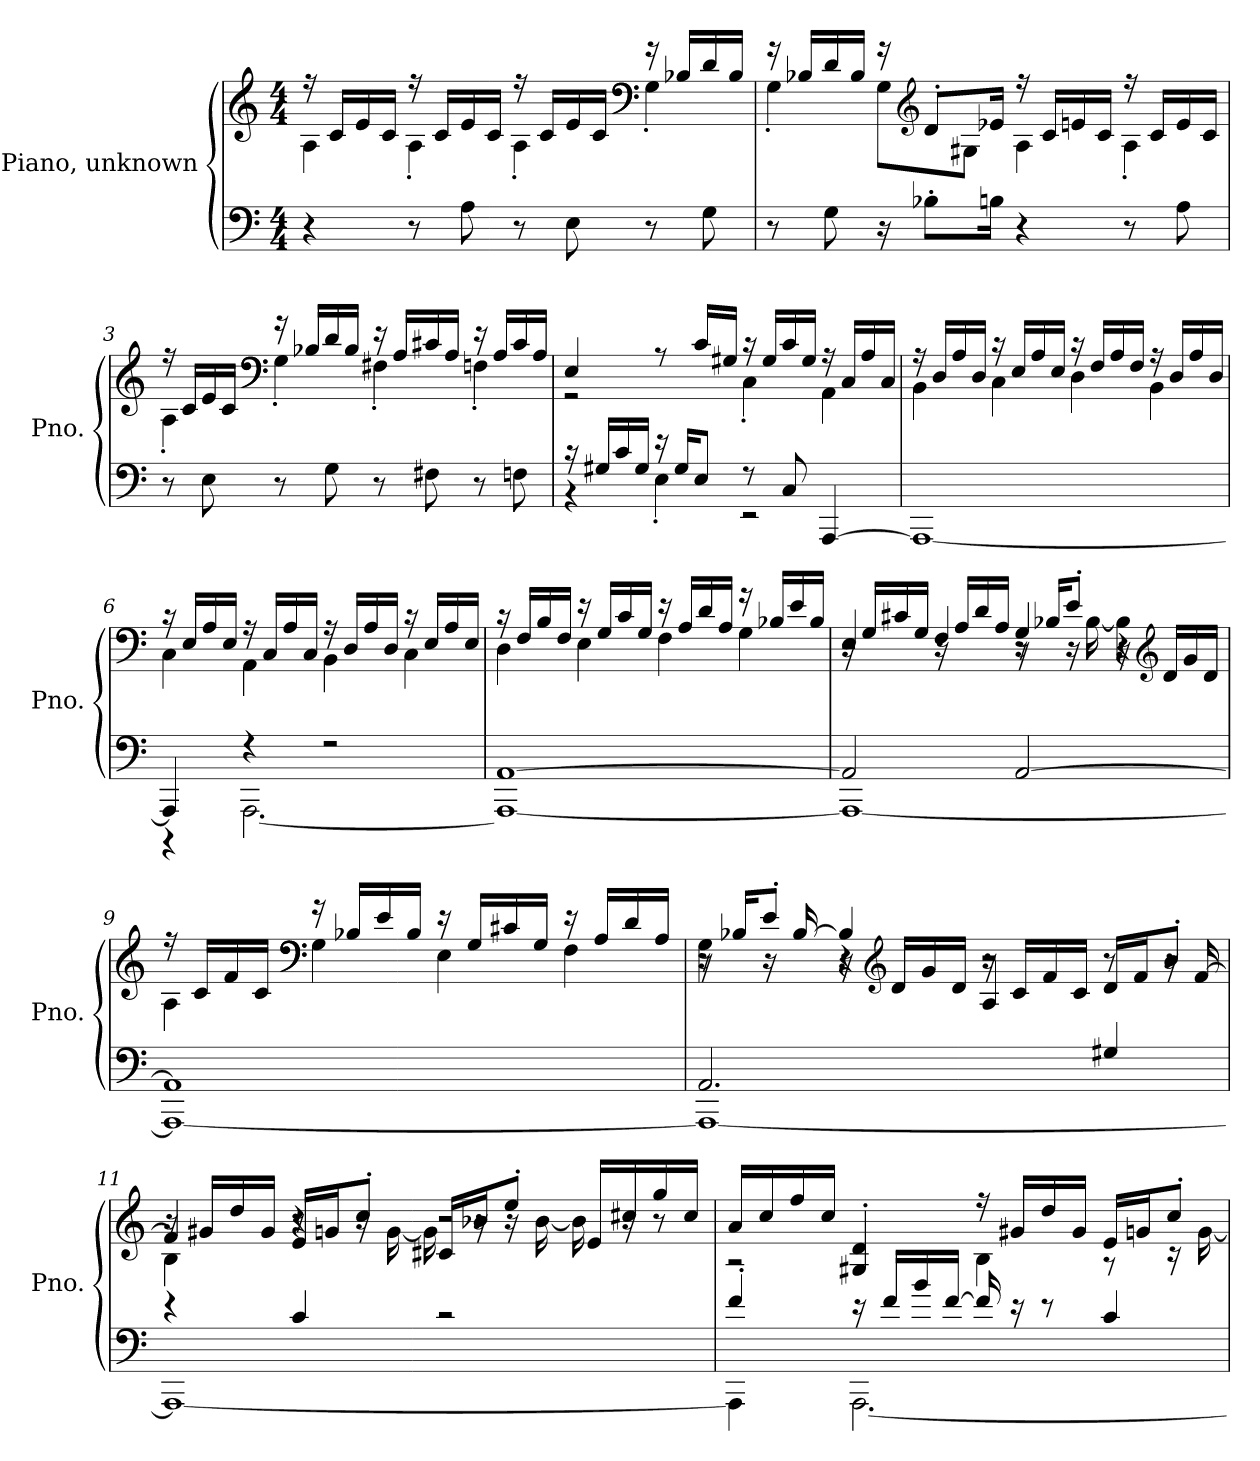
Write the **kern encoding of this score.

**kern	**kern
*part1	*part1
*staff2	*staff1
*I"Piano, unknown	*
*I'Pno.	*
*clefF4	*clefG2
*k[]	*k[]
*M4/4	*M4/4
*MM120	*MM120
=1	=1
*	*^
4r	16r	4A\
.	16c/LL	.
.	16e/	.
.	16c/JJ	.
8r	16r	4A'\
.	16c/LL	.
8A\	16e/	.
.	16c/JJ	.
8r	16r	4A'\
.	16c/LL	.
8E\	16e/	.
.	16c/JJ	.
*	*clefF4	*
8r	16r	4G'\
.	16B-X/LL	.
8G\	16d/	.
.	16B-/JJ	.
=2	=2	=2
8r	16r	4G'\
.	16B-X/LL	.
8G\	16d/	.
.	16B-/JJ	.
16r	16r	8G\L
*	*clefG2	*
8B-X'\L	8d'/L	.
.	.	8G#X\J
16Bn\Jk	16e-X/Jk	.
4r	16r	4A\
.	16c/LL	.
.	16en/	.
.	16c/JJ	.
8r	16r	4A'\
.	16c/LL	.
8A\	16e/	.
.	16c/JJ	.
!!LO:LB:g=z	!!
=3	=3	=3
8r	16r	4A'\
.	16c/LL	.
8E\	16e/	.
.	16c/JJ	.
*	*clefF4	*
8r	16r	4G'\
.	16B-X/LL	.
8G\	16d/	.
.	16B-/JJ	.
8r	16r	4F#X'\
.	16A/LL	.
8F#X\	16c#X/	.
.	16A/JJ	.
8r	16r	4Fn'\
.	16A/LL	.
8Fn\	16c#/	.
.	16A/JJ	.
=4	=4	=4
*^	*	*
16r	4r	4E/	2r
16G#X/LL	.	.	.
16c/	.	.	.
16G#/JJ	.	.	.
16r	4E'\	8r	.
16G#/KL	.	.	.
8E/J	.	16c/LL	.
.	.	16G#X/JJ	.
8r	2r	16r	4C'\
.	.	16G#/LL	.
8C/	.	16c/	.
.	.	16G#/JJ	.
[4AAA/	.	16r	4AA\
.	.	16C/LL	.
.	.	16A/	.
.	.	16C/JJ	.
*v	*v	*	*
!!LO:LB:g=z	!!
=5	=5	=5
1AAA_	16r	4BB\
.	16D/LL	.
.	16A/	.
.	16D/JJ	.
.	16r	4C\
.	16E/LL	.
.	16A/	.
.	16E/JJ	.
.	16r	4D\
.	16F/LL	.
.	16A/	.
.	16F/JJ	.
.	16r	4BB\
.	16D/LL	.
.	16A/	.
.	16D/JJ	.
=6	=6	=6
*^	*	*
4AAA/]	4r	16r	4C\
.	.	16E/LL	.
.	.	16A/	.
.	.	16E/JJ	.
4r	[2.AAA\	16r	4AA\
.	.	16C/LL	.
.	.	16A/	.
.	.	16C/JJ	.
2r	.	16r	4BB\
.	.	16D/LL	.
.	.	16A/	.
.	.	16D/JJ	.
.	.	16r	4C\
.	.	16E/LL	.
.	.	16A/	.
.	.	16E/JJ	.
!!LO:LB:g=z	!!
=7	=7	=7	=7
[1AA	1AAA_	16r	4D\
.	.	16F/LL	.
.	.	16B/	.
.	.	16F/JJ	.
.	.	16r	4E\
.	.	16G/LL	.
.	.	16c/	.
.	.	16G/JJ	.
.	.	16r	4F\
.	.	16A/LL	.
.	.	16d/	.
.	.	16A/JJ	.
.	.	16r	4G\
.	.	16B-X/LL	.
.	.	16e/	.
.	.	16B-/JJ	.
=8	=8	=8	=8
*	*	*	*^
2AA/]	1AAA_	16r	2r	4E/
.	.	16G/LL	.	.
.	.	16c#X/	.	.
.	.	16G/JJ	.	.
.	.	16r	.	4F/
.	.	16A/LL	.	.
.	.	16d/	.	.
.	.	16A/JJ	.	.
[2AA/	.	16r	8r	4G/
.	.	16B-X/KL	.	.
.	.	8e'/J	16r	.
.	.	.	[16B-\	.
.	.	16r	4B-\]	4r
*	*	*clefG2	*	*
.	.	16d/LL	.	.
.	.	16g/	.	.
.	.	16d/JJ	.	.
*	*	*	*v	*v
!!LO:LB:g=z
=9	=9	=9	=9
1AA]	1AAA_	16r	4A\
.	.	16c/LL	.
.	.	16f/	.
.	.	16c/JJ	.
*	*	*clefF4	*
.	.	16r	4G\
.	.	16B-X/LL	.
.	.	16e/	.
.	.	16B-/JJ	.
.	.	16r	4E\
.	.	16G/LL	.
.	.	16c#X/	.
.	.	16G/JJ	.
.	.	16r	4F\
.	.	16A/LL	.
.	.	16d/	.
.	.	16A/JJ	.
=10	=10	=10	=10
*	*	*	*^
2.AA/	1AAA_	16r	4G\	8r
.	.	16B-X/KL	.	.
.	.	8e'/J	.	16r
.	.	.	.	[16B-/
.	.	16r	4r	4B-/]
*	*	*clefG2	*	*
.	.	16d/LL	.	.
.	.	16g/	.	.
.	.	16d/JJ	.	.
.	.	16r	2r	4A/
.	.	16c/LL	.	.
.	.	16f/	.	.
.	.	16c/JJ	.	.
4G#X/	.	16d/LL	.	8r
.	.	16f/J	.	.
.	.	8b'/J	.	16r
.	.	.	.	[16f/
!!LO:LB:g=z	!!	!!
=11	=11	=11	=11	=11
4r	1AAA_	16r	4B\	4f/]
.	.	16g#X/LL	.	.
.	.	16dd/	.	.
.	.	16g#/JJ	.	.
4c/	.	16e/LL	8r	4r
.	.	16gn/J	.	.
.	.	8cc'/J	16r	.
.	.	.	[16g\	.
2r	.	16c#X/LL	16g\]	2r
.	.	16b-X/J	16r	.
.	.	8ee'/J	16r	.
.	.	.	[16b-\	.
.	.	16e/LL	16b-\]	.
.	.	16cc#X/	16r	.
.	.	16gg/	8r	.
.	.	16cc#/JJ	.	.
*	*	*	*v	*v
=12	=12	=12	=12
4f'/	4AAA\]	16a/LL	2r
.	.	16cc/	.
.	.	16ff/	.
.	.	16cc/JJ	.
16r	[2.AAA\	4G#X/' 4d/'	.
16f/LL	.	.	.
16b/	.	.	.
[16f/JJ	.	.	.
16f/]	.	16r	4B\
16r	.	16g#X/LL	.
8r	.	16dd/	.
.	.	16g#/JJ	.
4c/	.	16e/LL	8r
.	.	16gn/J	.
.	.	8cc'/J	16r
.	.	.	[16g\
*v	*v	*	*
*	*v	*v
=	=
*-	*-
